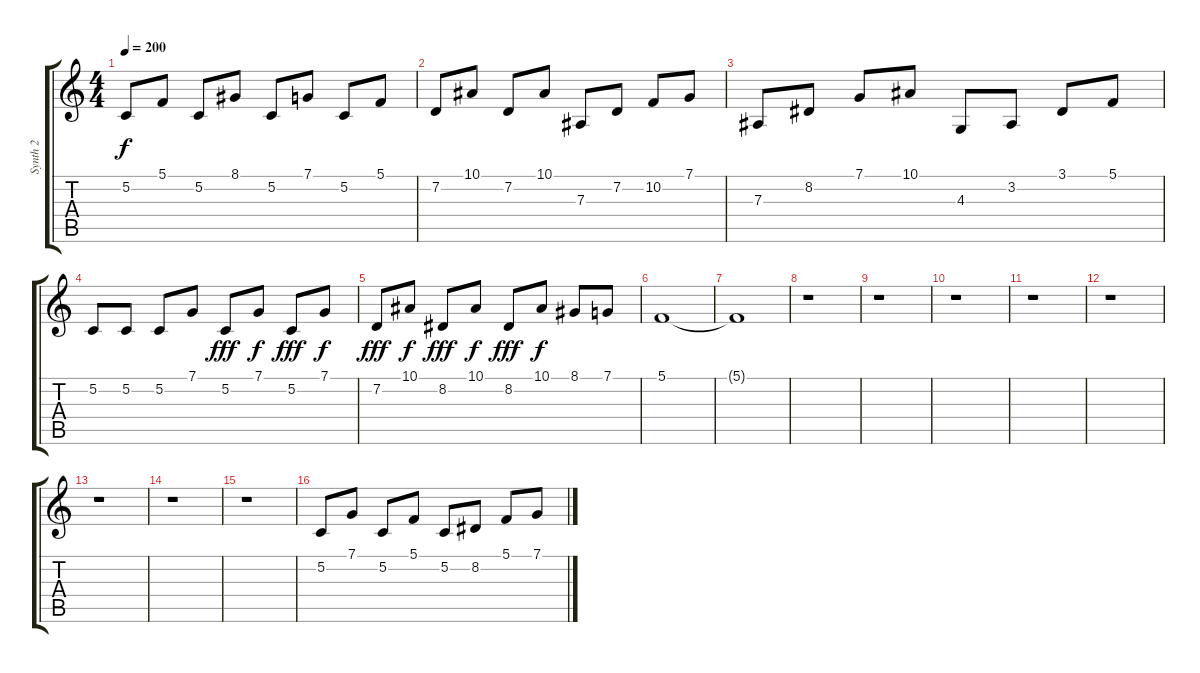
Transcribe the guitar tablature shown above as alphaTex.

\track ("Synth 2" "Synth 2") {instrument pad3polysynth}
\staff {score tabs}
\tuning (C4 G3 Eb3 Bb2 F2 C2) {hide}
\ts (4 4)
\tempo 200
\clef g2
\ks c
5.2.8{dy f} 5.1.8 5.2.8 8.1.8 5.2.8 7.1.8 5.2.8 5.1.8 |
7.2.8 10.1.8 7.2.8 10.1.8 7.3.8 7.2.8 10.2.8 7.1.8 |
7.3.8 8.2.8 7.1.8 10.1.8 4.3.8 3.2.8 3.1.8 5.1.8 |
5.2.8 5.2.8 5.2.8 7.1.8 5.2.8{dy fff} 7.1.8{dy f} 5.2.8{dy fff} 7.1.8{dy f} |
7.2.8{dy fff} 10.1.8{dy f} 8.2.8{dy fff} 10.1.8{dy f} 8.2.8{dy fff} 10.1.8{dy f} 8.1.8 7.1.8 |
5.1.1 |
5.1{t}.1 |
r.1 |
r.1 |
r.1 |
r.1 |
r.1 |
r.1 |
r.1 |
r.1 |
5.2.8 7.1.8 5.2.8 5.1.8 5.2.8 8.2.8 5.1.8 7.1.8
